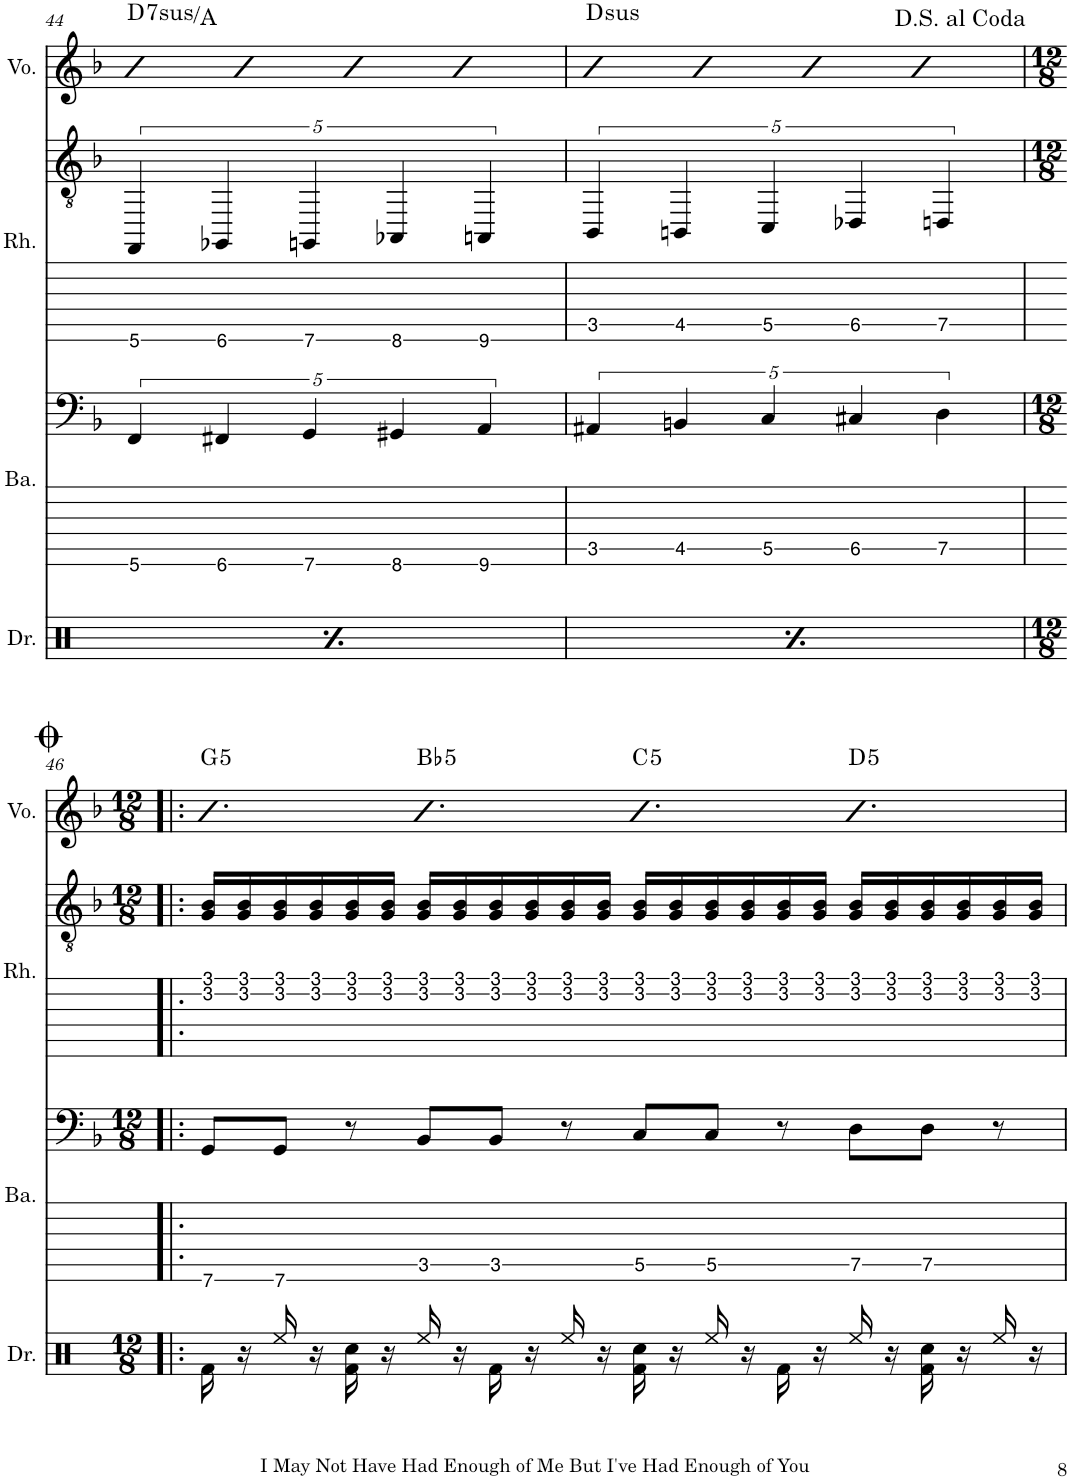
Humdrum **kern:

**kern	**kern	**kern	**kern	**kern	**harte
*part3	*part3	*part2	*part2	*part1	*part1
*staff5	*staff4	*staff3	*staff2	*staff1	*
*I"Bass	*	*I"Rhythm	*	*I"Voice	*
*I'Ba.	*	*I'Rh.	*	*I'Vo.	*
!!LO:PB:g=z
*clefF4	*clefF4	*	*clefGv2	*clefG2	*
*Trd7c12	*Trd7c12	*Trd-7c-12	*Trd-7c-12	*	*
*k[b-]	*k[b-]	*k[b-]	*k[b-]	*k[b-]	*
*M4/4	*M4/4	*M4/4	*M4/4	*M4/4	*
*Xbrackettup	*	*Xbrackettup	*	*	*
=44	=44	=44	=44	=44	=44
!	!	!	!	!	!LO:H:kt=7sus
5FF	5FF/	5FFF	5FFF/	4b-	D:sus4(7)/5
5FF#X	5FF#X/	5GGG-X	5GGG-X/	.	.
.	.	.	.	4b-	.
5GG	5GG/	5GGGn	5GGGn/	.	.
.	.	.	.	4b-	.
5GG#X	5GG#X/	5AAA-X	5AAA-X/	.	.
.	.	.	.	4b-	.
5AA	5AA/	5AAAn	5AAAn/	.	.
=45	=45	=45	=45	=45	=45
!	!	!	!	!	!LO:H:kt=sus
5AA#X	5AA#X/	5BBB-	5BBB-/	4b-	D:sus4
5BBn	5BBn/	5BBBn	5BBBn/	.	.
.	.	.	.	4b-	.
5C	5C/	5CC	5CC/	.	.
.	.	.	.	4b-	.
5C#X	5C#X/	5DD-X	5DD-X/	.	.
.	.	.	.	4b-	.
5D	5D\	5DDn	5DDn/	.	.
!!LO:LB:g=z
=46!|:	=46!|:	=46!|:	=46!|:	=46!|:	=46!|:
*M12/8	*M12/8	*M12/8	*M12/8	*M12/8	*
!	!	!	!	!	!LO:H:kt=5
8GGL	8GG/L	16G\ 16B-\LL	16G/ 16B-/LL	4.b-	G:(1,5)
.	.	16G\ 16B-\	16G/ 16B-/	.	.
8GGJ	8GG/J	16G\ 16B-\	16G/ 16B-/	.	.
.	.	16G\ 16B-\	16G/ 16B-/	.	.
8r	8r	16G\ 16B-\	16G/ 16B-/	.	.
.	.	16G\ 16B-\JJ	16G/ 16B-/JJ	.	.
!	!	!	!	!	!LO:H:kt=5
8BB-L	8BB-/L	16G\ 16B-\LL	16G/ 16B-/LL	4.b-	Bb:(1,5)
.	.	16G\ 16B-\	16G/ 16B-/	.	.
8BB-J	8BB-/J	16G\ 16B-\	16G/ 16B-/	.	.
.	.	16G\ 16B-\	16G/ 16B-/	.	.
8r	8r	16G\ 16B-\	16G/ 16B-/	.	.
.	.	16G\ 16B-\JJ	16G/ 16B-/JJ	.	.
!	!	!	!	!	!LO:H:kt=5
8CL	8C/L	16G\ 16B-\LL	16G/ 16B-/LL	4.b-	C:(1,5)
.	.	16G\ 16B-\	16G/ 16B-/	.	.
8CJ	8C/J	16G\ 16B-\	16G/ 16B-/	.	.
.	.	16G\ 16B-\	16G/ 16B-/	.	.
8r	8r	16G\ 16B-\	16G/ 16B-/	.	.
.	.	16G\ 16B-\JJ	16G/ 16B-/JJ	.	.
!	!	!	!	!	!LO:H:kt=5
8DL	8D\L	16G\ 16B-\LL	16G/ 16B-/LL	4.b-	D:(1,5)
.	.	16G\ 16B-\	16G/ 16B-/	.	.
8DJ	8D\J	16G\ 16B-\	16G/ 16B-/	.	.
.	.	16G\ 16B-\	16G/ 16B-/	.	.
8r	8r	16G\ 16B-\	16G/ 16B-/	.	.
.	.	16G\ 16B-\JJ	16G/ 16B-/JJ	.	.
=	=	=	=	=	=
*-	*-	*-	*-	*-	*-
